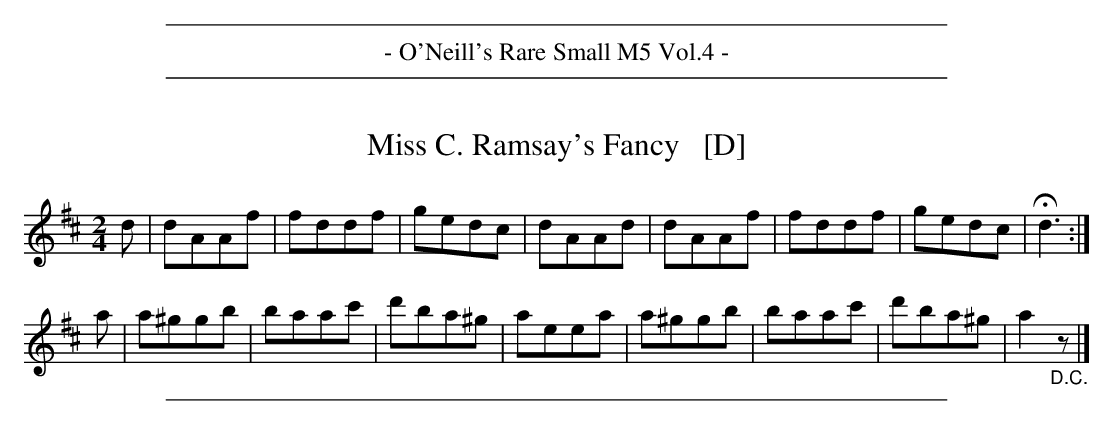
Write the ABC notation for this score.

X:1
T: Miss C. Ramsay's Fancy   [D]
M: 2/4
L: 1/8
K: D
d |\
dAAf | fddf | gedc | dAAd |\
dAAf | fddf | gedc | Hd3 :|
a |\
a^ggb | baac' | d'ba^g | aeea |\
a^ggb | baac' | d'ba^g | a2 "_D.C."z |]
